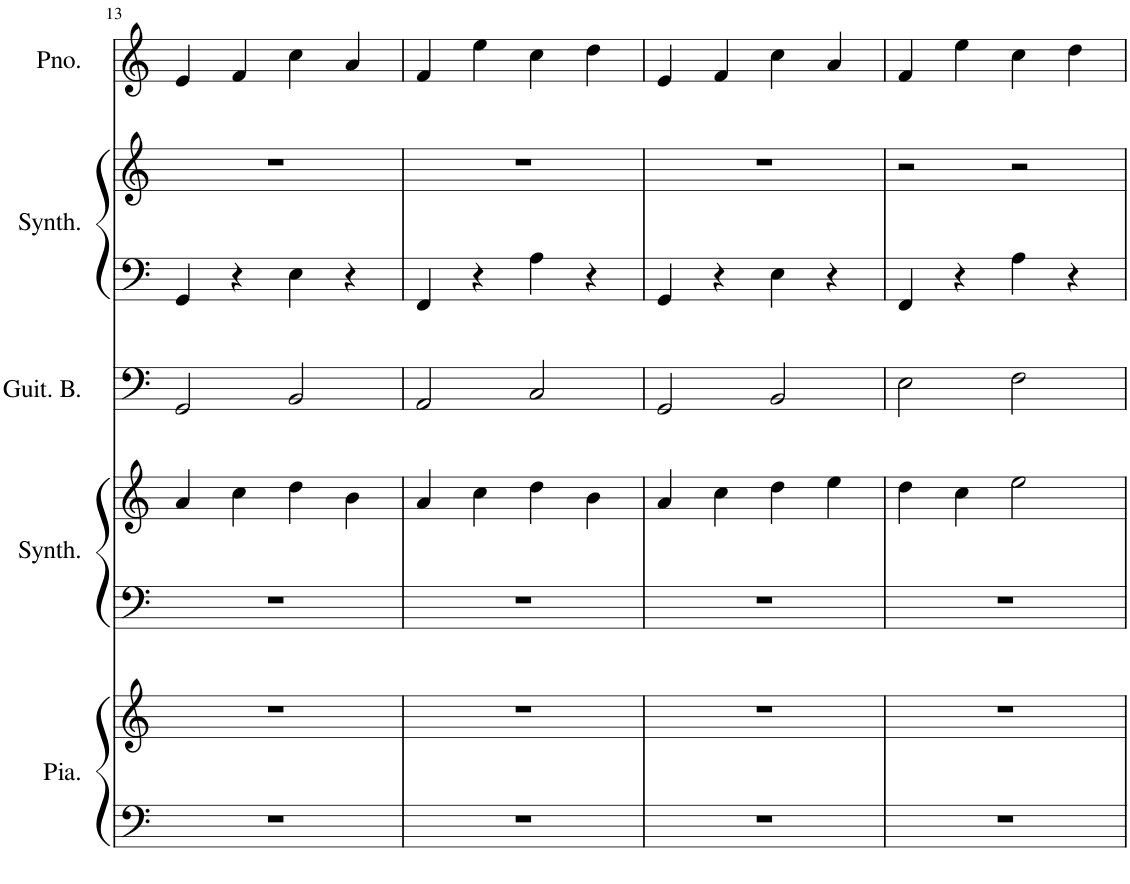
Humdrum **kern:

**kern	**kern	**kern	**kern	**kern	**kern	**kern	**kern
*part5	*part5	*part4	*part4	*part3	*part2	*part2	*part1
*staff8	*staff7	*staff6	*staff5	*staff4	*staff3	*staff2	*staff1
*I"Piano	*	*I"Synthétiseur New Age	*	*I"Guitare basse	*I"Synthétiseur brillant	*	*I"Piano
*I'Pia.	*	*I'Synth.	*	*I'Guit. B.	*I'Synth.	*	*I'Pno.
!!LO:PB:g=z
*clefF4	*clefG2	*clefF4	*clefG2	*clefF4	*clefF4	*clefG2	*clefG2
*	*	*	*	*Trd7c12	*	*	*
*k[]	*k[]	*k[]	*k[]	*k[]	*k[]	*k[]	*k[]
*M4/4	*M4/4	*M4/4	*M4/4	*M4/4	*M4/4	*M4/4	*M4/4
=13	=13	=13	=13	=13	=13	=13	=13
1r	1r	1r	4a/	2GG/	4GG/	1r	4e/
.	.	.	4cc\	.	4r	.	4f/
.	.	.	4dd\	2BB/	4E\	.	4cc\
.	.	.	4b\	.	4r	.	4a/
=14	=14	=14	=14	=14	=14	=14	=14
1r	1r	1r	4a/	2AA/	4FF/	1r	4f/
.	.	.	4cc\	.	4r	.	4ee\
.	.	.	4dd\	2C/	4A\	.	4cc\
.	.	.	4b\	.	4r	.	4dd\
=15	=15	=15	=15	=15	=15	=15	=15
1r	1r	1r	4a/	2GG/	4GG/	1r	4e/
.	.	.	4cc\	.	4r	.	4f/
.	.	.	4dd\	2BB/	4E\	.	4cc\
.	.	.	4ee\	.	4r	.	4a/
=16	=16	=16	=16	=16	=16	=16	=16
1r	1r	1r	4dd\	2E\	4FF/	2r	4f/
.	.	.	4cc\	.	4r	.	4ee\
.	.	.	2ee\	2F\	4A\	2r	4cc\
.	.	.	.	.	4r	.	4dd\
=	=	=	=	=	=	=	=
*-	*-	*-	*-	*-	*-	*-	*-
